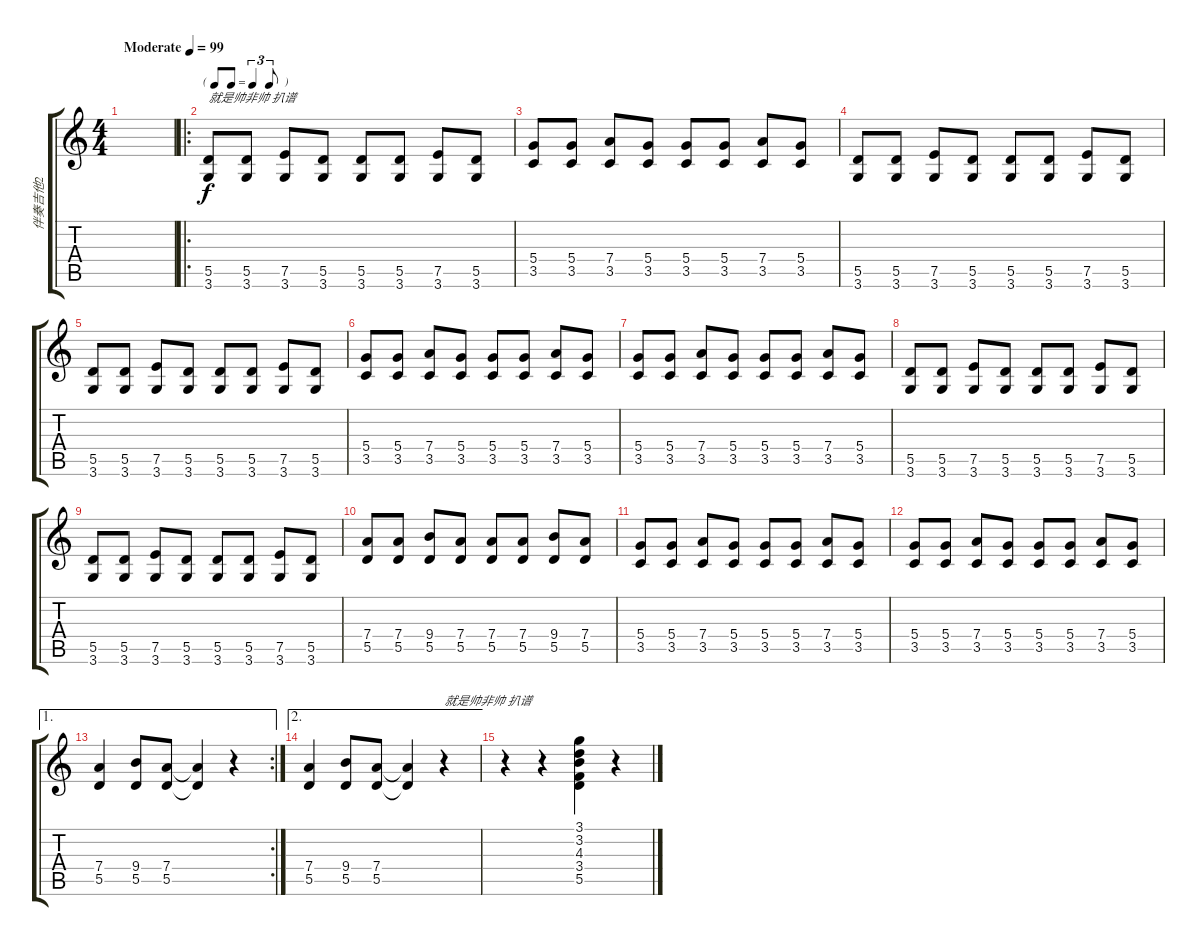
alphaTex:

\track ("伴奏吉他2" "伴奏吉他2") {instrument acousticguitarsteel}
\staff {score tabs}
\tuning (E4 B3 G3 D3 A2 E2) {hide}
\ts (4 4)
\tempo (99 "Moderate")
\clef g2
\ks c
|
\ro
\tf triplet8th
(5.5 3.6).8{txt "就是帅非帅 扒谱"} (5.5 3.6).8 (7.5 3.6).8 (5.5 3.6).8 (5.5 3.6).8 (5.5 3.6).8 (7.5 3.6).8 (5.5 3.6).8 |
(5.4 3.5).8 (5.4 3.5).8 (7.4 3.5).8 (5.4 3.5).8 (5.4 3.5).8 (5.4 3.5).8 (7.4 3.5).8 (5.4 3.5).8 |
(5.5 3.6).8 (5.5 3.6).8 (7.5 3.6).8 (5.5 3.6).8 (5.5 3.6).8 (5.5 3.6).8 (7.5 3.6).8 (5.5 3.6).8 |
(5.5 3.6).8 (5.5 3.6).8 (7.5 3.6).8 (5.5 3.6).8 (5.5 3.6).8 (5.5 3.6).8 (7.5 3.6).8 (5.5 3.6).8 |
(5.4 3.5).8 (5.4 3.5).8 (7.4 3.5).8 (5.4 3.5).8 (5.4 3.5).8 (5.4 3.5).8 (7.4 3.5).8 (5.4 3.5).8 |
(5.4 3.5).8 (5.4 3.5).8 (7.4 3.5).8 (5.4 3.5).8 (5.4 3.5).8 (5.4 3.5).8 (7.4 3.5).8 (5.4 3.5).8 |
(5.5 3.6).8 (5.5 3.6).8 (7.5 3.6).8 (5.5 3.6).8 (5.5 3.6).8 (5.5 3.6).8 (7.5 3.6).8 (5.5 3.6).8 |
(5.5 3.6).8 (5.5 3.6).8 (7.5 3.6).8 (5.5 3.6).8 (5.5 3.6).8 (5.5 3.6).8 (7.5 3.6).8 (5.5 3.6).8 |
(7.4 5.5).8 (7.4 5.5).8 (9.4 5.5).8 (7.4 5.5).8 (7.4 5.5).8 (7.4 5.5).8 (9.4 5.5).8 (7.4 5.5).8 |
(5.4 3.5).8 (5.4 3.5).8 (7.4 3.5).8 (5.4 3.5).8 (5.4 3.5).8 (5.4 3.5).8 (7.4 3.5).8 (5.4 3.5).8 |
(5.4 3.5).8 (5.4 3.5).8 (7.4 3.5).8 (5.4 3.5).8 (5.4 3.5).8 (5.4 3.5).8 (7.4 3.5).8 (5.4 3.5).8 |
\ae 1
\rc 2
(7.4 5.5).4 (9.4 5.5).8 (7.4 5.5).8 (7.4{t} 5.5{t}).4 r.4 |
\ae 2
(7.4 5.5).4 (9.4 5.5).8 (7.4 5.5).8 (7.4{t} 5.5{t}).4 r.4{txt "就是帅非帅 扒谱"} |
r.4 r.4 (3.1 3.2 4.3 3.4 5.5).4 r.4
